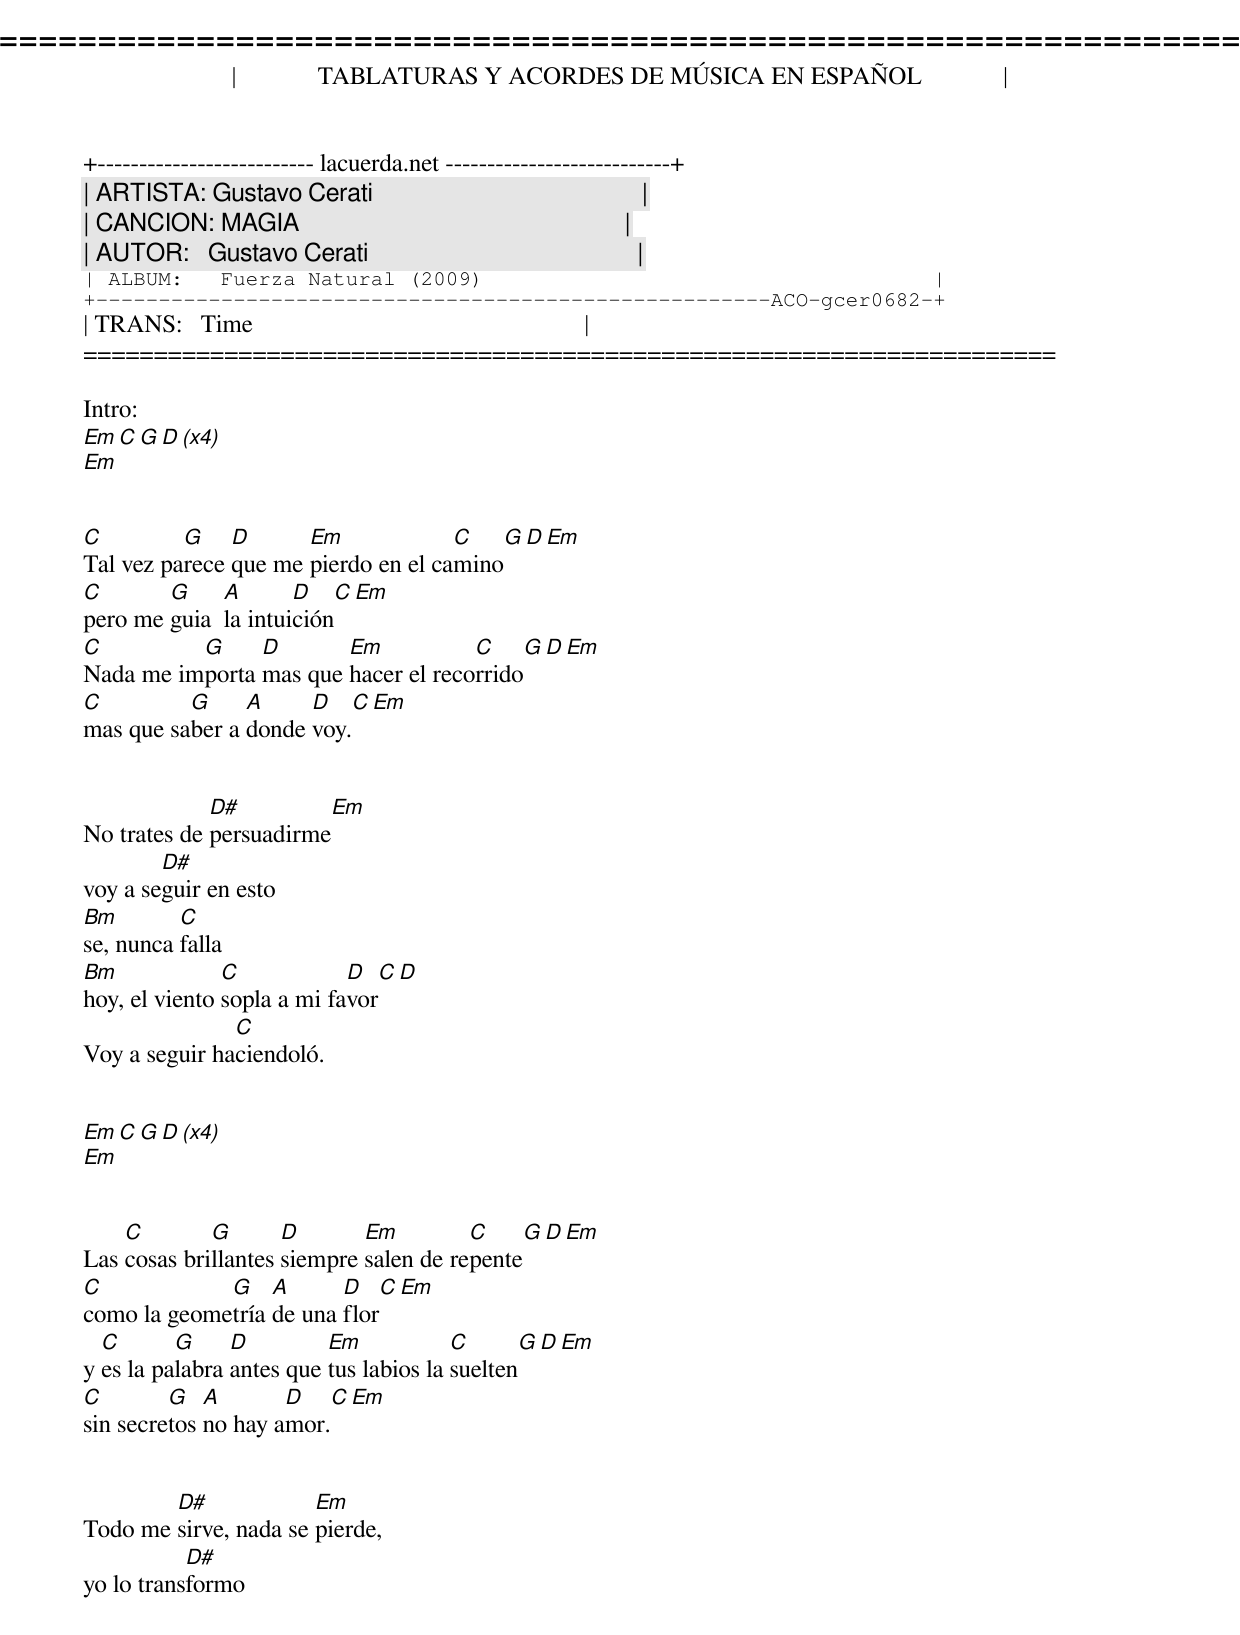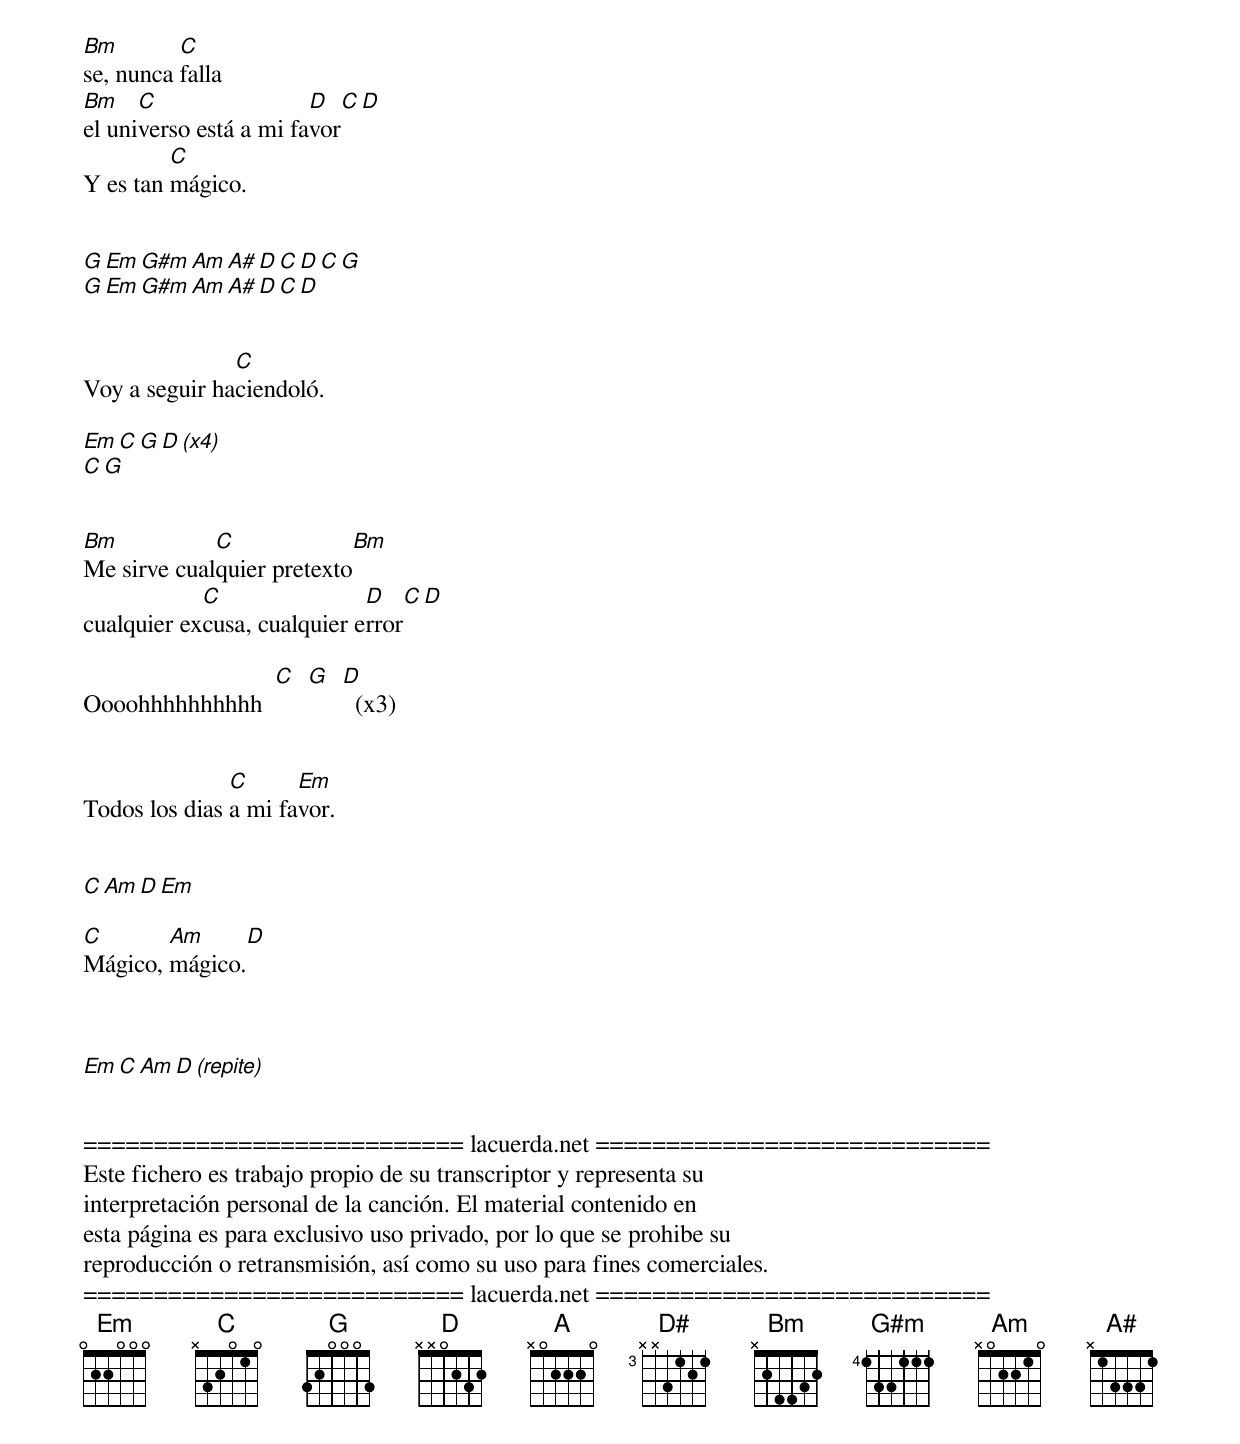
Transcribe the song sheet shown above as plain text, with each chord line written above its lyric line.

=====================================================================
|             TABLATURAS Y ACORDES DE MÚSICA EN ESPAÑOL             |
+-------------------------- lacuerda.net ---------------------------+
| ARTISTA: Gustavo Cerati                                           |
| CANCION: MAGIA                                                    |
| AUTOR:   Gustavo Cerati                                           |
| ALBUM:   Fuerza Natural (2009)                                    |
+------------------------------------------------------ACO-gcer0682-+
| TRANS:   Time                                                     |
=====================================================================

Intro:
Em  C  G  D    (x4)
Em


C         G    D      Em             C    G D Em
Tal vez parece que me pierdo en el camino
C       G     A       D      C  Em
pero me guia  la intuición
C         G     D       Em           C     G D Em
Nada me importa mas que hacer el recorrido
C         G     A     D      C  Em
mas que saber a donde voy.


             D#           Em
No trates de persuadirme
        D#
voy a seguir en esto
Bm        C
se, nunca falla
Bm             C            D    C  D
hoy, el viento sopla a mi favor
               C
Voy a seguir haciendoló.


Em C G D  (x4)
Em


    C        G       D       Em         C     G D Em
Las cosas brillantes siempre salen de repente
C            G    A      D       C Em
como la geometría de una flor
  C       G     D         Em            C      G D Em
y es la palabra antes que tus labios la suelten
C        G   A       D      C  Em
sin secretos no hay amor.


        D#             Em
Todo me sirve, nada se pierde,
           D#
yo lo transformo
Bm        C
se, nunca falla
Bm    C                 D    C  D
el universo está a mi favor
         C
Y es tan mágico.


G  Em G#m Am  A#  D   C D  C G
G  Em G#m Am  A#  D   C D


               C
Voy a seguir haciendoló.

Em C G D  (x4)
C  G


Bm           C              Bm
Me sirve cualquier pretexto
            C                D     C D
cualquier excusa, cualquier error

                C G D
Oooohhhhhhhhhh        (x3)


               C      Em
Todos los dias a mi favor.


C  Am  D  Em

C       Am     D
Mágico, mágico.



Em  C  Am  D       (repite)


=========================== lacuerda.net ============================
Este fichero es trabajo propio de su transcriptor y representa su
interpretación personal de la canción. El material contenido en
esta página es para exclusivo uso privado, por lo que se prohibe su
reproducción o retransmisión, así como su uso para fines comerciales.
=========================== lacuerda.net ============================
